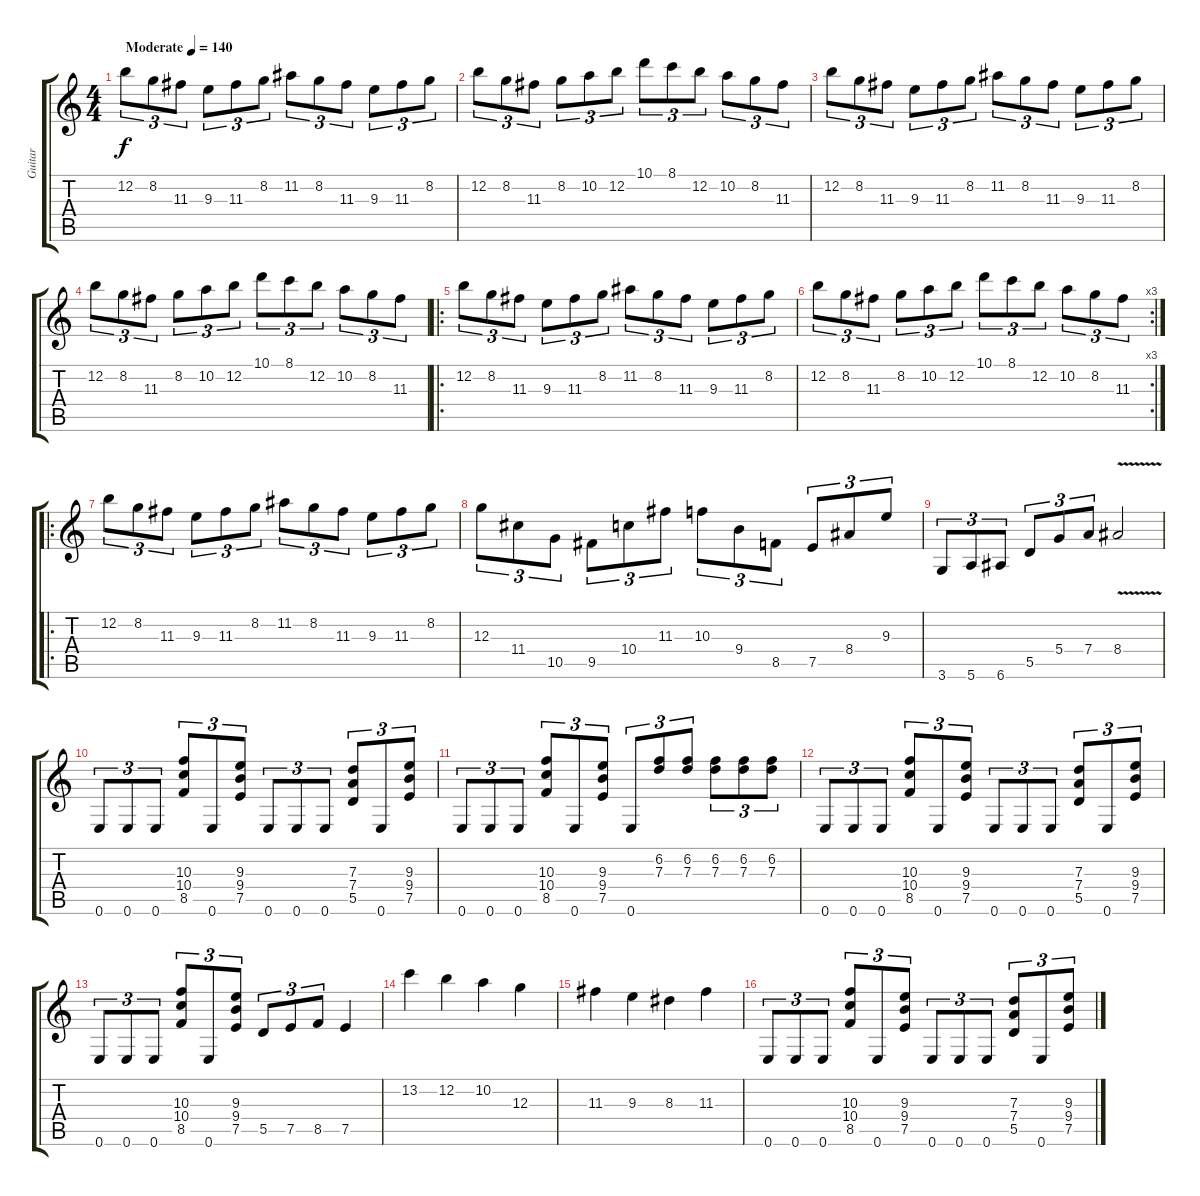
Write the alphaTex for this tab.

\track ("Guitar" "Guitar") {instrument distortionguitar}
\staff {score tabs}
\tuning (E4 B3 G3 D3 A2 E2) {hide}
\ts (4 4)
\tempo (140 "Moderate")
\clef g2
\ks c
12.2.8{tu (3 2) dy f instrument distortionguitar} 8.2.8{tu (3 2)} 11.3.8{tu (3 2)} 9.3.8{tu (3 2)} 11.3.8{tu (3 2)} 8.2.8{tu (3 2)} 11.2.8{tu (3 2)} 8.2.8{tu (3 2)} 11.3.8{tu (3 2)} 9.3.8{tu (3 2)} 11.3.8{tu (3 2)} 8.2.8{tu (3 2)} |
12.2.8{tu (3 2)} 8.2.8{tu (3 2)} 11.3.8{tu (3 2)} 8.2.8{tu (3 2)} 10.2.8{tu (3 2)} 12.2.8{tu (3 2)} 10.1.8{tu (3 2)} 8.1.8{tu (3 2)} 12.2.8{tu (3 2)} 10.2.8{tu (3 2)} 8.2.8{tu (3 2)} 11.3.8{tu (3 2)} |
12.2.8{tu (3 2)} 8.2.8{tu (3 2)} 11.3.8{tu (3 2)} 9.3.8{tu (3 2)} 11.3.8{tu (3 2)} 8.2.8{tu (3 2)} 11.2.8{tu (3 2)} 8.2.8{tu (3 2)} 11.3.8{tu (3 2)} 9.3.8{tu (3 2)} 11.3.8{tu (3 2)} 8.2.8{tu (3 2)} |
12.2.8{tu (3 2)} 8.2.8{tu (3 2)} 11.3.8{tu (3 2)} 8.2.8{tu (3 2)} 10.2.8{tu (3 2)} 12.2.8{tu (3 2)} 10.1.8{tu (3 2)} 8.1.8{tu (3 2)} 12.2.8{tu (3 2)} 10.2.8{tu (3 2)} 8.2.8{tu (3 2)} 11.3.8{tu (3 2)} |
\ro
12.2.8{tu (3 2)} 8.2.8{tu (3 2)} 11.3.8{tu (3 2)} 9.3.8{tu (3 2)} 11.3.8{tu (3 2)} 8.2.8{tu (3 2)} 11.2.8{tu (3 2)} 8.2.8{tu (3 2)} 11.3.8{tu (3 2)} 9.3.8{tu (3 2)} 11.3.8{tu (3 2)} 8.2.8{tu (3 2)} |
\rc 3
12.2.8{tu (3 2)} 8.2.8{tu (3 2)} 11.3.8{tu (3 2)} 8.2.8{tu (3 2)} 10.2.8{tu (3 2)} 12.2.8{tu (3 2)} 10.1.8{tu (3 2)} 8.1.8{tu (3 2)} 12.2.8{tu (3 2)} 10.2.8{tu (3 2)} 8.2.8{tu (3 2)} 11.3.8{tu (3 2)} |
\ro
12.2.8{tu (3 2)} 8.2.8{tu (3 2)} 11.3.8{tu (3 2)} 9.3.8{tu (3 2)} 11.3.8{tu (3 2)} 8.2.8{tu (3 2)} 11.2.8{tu (3 2)} 8.2.8{tu (3 2)} 11.3.8{tu (3 2)} 9.3.8{tu (3 2)} 11.3.8{tu (3 2)} 8.2.8{tu (3 2)} |
12.3.8{tu (3 2)} 11.4.8{tu (3 2)} 10.5.8{tu (3 2)} 9.5.8{tu (3 2)} 10.4.8{tu (3 2)} 11.3.8{tu (3 2)} 10.3.8{tu (3 2)} 9.4.8{tu (3 2)} 8.5.8{tu (3 2)} 7.5.8{tu (3 2)} 8.4.8{tu (3 2)} 9.3.8{tu (3 2)} |
3.6.8{tu (3 2)} 5.6.8{tu (3 2)} 6.6.8{tu (3 2)} 5.5.8{tu (3 2)} 5.4.8{tu (3 2)} 7.4.8{tu (3 2)} 8.4{v}.2 |
0.6.8{tu (3 2)} 0.6.8{tu (3 2)} 0.6.8{tu (3 2)} (10.3 10.4 8.5).8{tu (3 2)} 0.6.8{tu (3 2)} (9.3 9.4 7.5).8{tu (3 2)} 0.6.8{tu (3 2)} 0.6.8{tu (3 2)} 0.6.8{tu (3 2)} (7.3 7.4 5.5).8{tu (3 2)} 0.6.8{tu (3 2)} (9.3 9.4 7.5).8{tu (3 2)} |
0.6.8{tu (3 2)} 0.6.8{tu (3 2)} 0.6.8{tu (3 2)} (10.3 10.4 8.5).8{tu (3 2)} 0.6.8{tu (3 2)} (9.3 9.4 7.5).8{tu (3 2)} 0.6.8{tu (3 2)} (6.2 7.3).8{tu (3 2)} (6.2 7.3).8{tu (3 2)} (6.2 7.3).8{tu (3 2)} (6.2 7.3).8{tu (3 2)} (6.2 7.3).8{tu (3 2)} |
0.6.8{tu (3 2)} 0.6.8{tu (3 2)} 0.6.8{tu (3 2)} (10.3 10.4 8.5).8{tu (3 2)} 0.6.8{tu (3 2)} (9.3 9.4 7.5).8{tu (3 2)} 0.6.8{tu (3 2)} 0.6.8{tu (3 2)} 0.6.8{tu (3 2)} (7.3 7.4 5.5).8{tu (3 2)} 0.6.8{tu (3 2)} (9.3 9.4 7.5).8{tu (3 2)} |
0.6.8{tu (3 2)} 0.6.8{tu (3 2)} 0.6.8{tu (3 2)} (10.3 10.4 8.5).8{tu (3 2)} 0.6.8{tu (3 2)} (9.3 9.4 7.5).8{tu (3 2)} 5.5.8{tu (3 2)} 7.5.8{tu (3 2)} 8.5.8{tu (3 2)} 7.5.4 |
13.2.4 12.2.4 10.2.4 12.3.4 |
11.3.4 9.3.4 8.3.4 11.3.4 |
0.6.8{tu (3 2)} 0.6.8{tu (3 2)} 0.6.8{tu (3 2)} (10.3 10.4 8.5).8{tu (3 2)} 0.6.8{tu (3 2)} (9.3 9.4 7.5).8{tu (3 2)} 0.6.8{tu (3 2)} 0.6.8{tu (3 2)} 0.6.8{tu (3 2)} (7.3 7.4 5.5).8{tu (3 2)} 0.6.8{tu (3 2)} (9.3 9.4 7.5).8{tu (3 2)}
